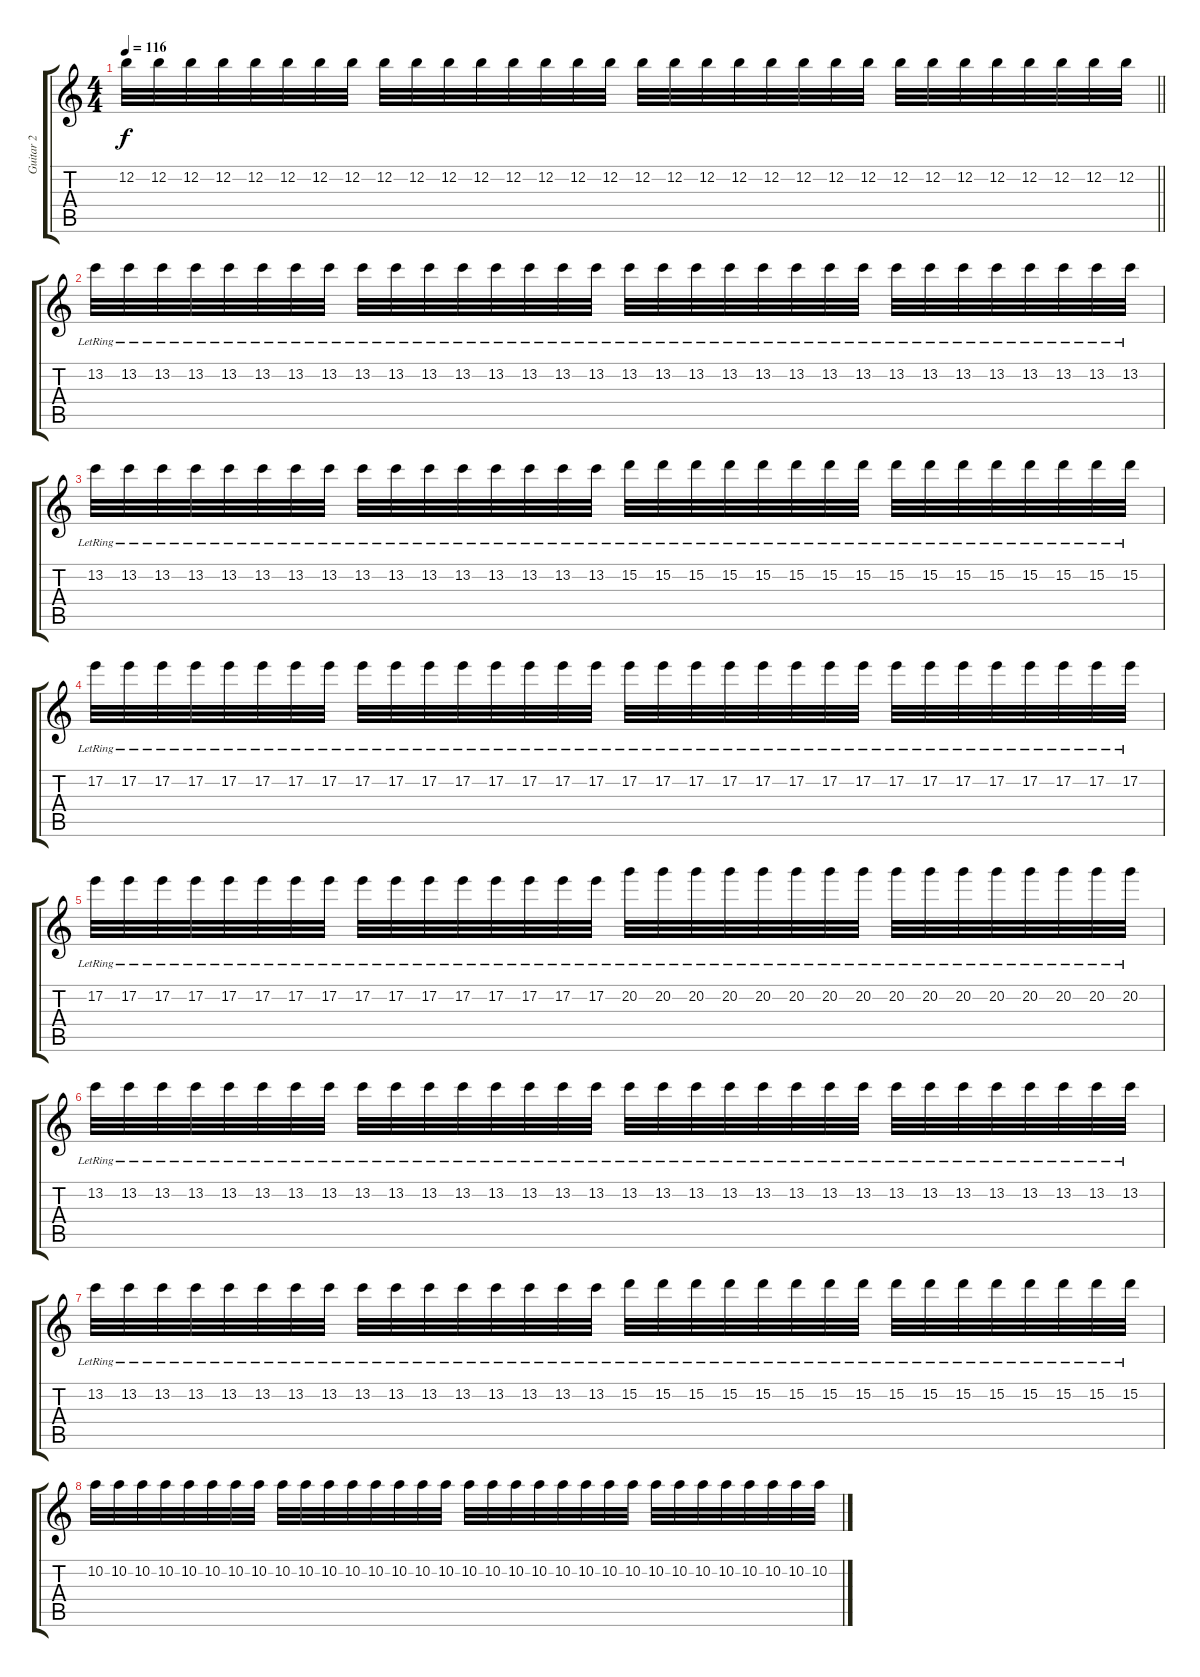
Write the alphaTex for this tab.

\track ("Guitar 2" "Guitar 2") {instrument distortionguitar}
\staff {score tabs}
\tuning (E4 B3 G3 D3 A2 D2) {hide}
\ts (4 4)
\tempo 116
\clef g2
\barLineRight lightlight
\ks c
12.2.32{dy f} 12.2.32 12.2.32 12.2.32 12.2.32 12.2.32 12.2.32 12.2.32 12.2.32 12.2.32 12.2.32 12.2.32 12.2.32 12.2.32 12.2.32 12.2.32 12.2.32 12.2.32 12.2.32 12.2.32 12.2.32 12.2.32 12.2.32 12.2.32 12.2.32 12.2.32 12.2.32 12.2.32 12.2.32 12.2.32 12.2.32 12.2.32 |
13.2{lr}.32 13.2{lr}.32 13.2{lr}.32 13.2{lr}.32 13.2{lr}.32 13.2{lr}.32 13.2{lr}.32 13.2{lr}.32 13.2{lr}.32 13.2{lr}.32 13.2{lr}.32 13.2{lr}.32 13.2{lr}.32 13.2{lr}.32 13.2{lr}.32 13.2{lr}.32 13.2{lr}.32 13.2{lr}.32 13.2{lr}.32 13.2{lr}.32 13.2{lr}.32 13.2{lr}.32 13.2{lr}.32 13.2{lr}.32 13.2{lr}.32 13.2{lr}.32 13.2{lr}.32 13.2{lr}.32 13.2{lr}.32 13.2{lr}.32 13.2{lr}.32 13.2{lr}.32 |
13.2{lr}.32 13.2{lr}.32 13.2{lr}.32 13.2{lr}.32 13.2{lr}.32 13.2{lr}.32 13.2{lr}.32 13.2{lr}.32 13.2{lr}.32 13.2{lr}.32 13.2{lr}.32 13.2{lr}.32 13.2{lr}.32 13.2{lr}.32 13.2{lr}.32 13.2{lr}.32 15.2{lr}.32 15.2{lr}.32 15.2{lr}.32 15.2{lr}.32 15.2{lr}.32 15.2{lr}.32 15.2{lr}.32 15.2{lr}.32 15.2{lr}.32 15.2{lr}.32 15.2{lr}.32 15.2{lr}.32 15.2{lr}.32 15.2{lr}.32 15.2{lr}.32 15.2{lr}.32 |
17.2{lr}.32 17.2{lr}.32 17.2{lr}.32 17.2{lr}.32 17.2{lr}.32 17.2{lr}.32 17.2{lr}.32 17.2{lr}.32 17.2{lr}.32 17.2{lr}.32 17.2{lr}.32 17.2{lr}.32 17.2{lr}.32 17.2{lr}.32 17.2{lr}.32 17.2{lr}.32 17.2{lr}.32 17.2{lr}.32 17.2{lr}.32 17.2{lr}.32 17.2{lr}.32 17.2{lr}.32 17.2{lr}.32 17.2{lr}.32 17.2{lr}.32 17.2{lr}.32 17.2{lr}.32 17.2{lr}.32 17.2{lr}.32 17.2{lr}.32 17.2{lr}.32 17.2{lr}.32 |
17.2{lr}.32 17.2{lr}.32 17.2{lr}.32 17.2{lr}.32 17.2{lr}.32 17.2{lr}.32 17.2{lr}.32 17.2{lr}.32 17.2{lr}.32 17.2{lr}.32 17.2{lr}.32 17.2{lr}.32 17.2{lr}.32 17.2{lr}.32 17.2{lr}.32 17.2{lr}.32 20.2{lr}.32 20.2{lr}.32 20.2{lr}.32 20.2{lr}.32 20.2{lr}.32 20.2{lr}.32 20.2{lr}.32 20.2{lr}.32 20.2{lr}.32 20.2{lr}.32 20.2{lr}.32 20.2{lr}.32 20.2{lr}.32 20.2{lr}.32 20.2{lr}.32 20.2{lr}.32 |
13.2{lr}.32 13.2{lr}.32 13.2{lr}.32 13.2{lr}.32 13.2{lr}.32 13.2{lr}.32 13.2{lr}.32 13.2{lr}.32 13.2{lr}.32 13.2{lr}.32 13.2{lr}.32 13.2{lr}.32 13.2{lr}.32 13.2{lr}.32 13.2{lr}.32 13.2{lr}.32 13.2{lr}.32 13.2{lr}.32 13.2{lr}.32 13.2{lr}.32 13.2{lr}.32 13.2{lr}.32 13.2{lr}.32 13.2{lr}.32 13.2{lr}.32 13.2{lr}.32 13.2{lr}.32 13.2{lr}.32 13.2{lr}.32 13.2{lr}.32 13.2{lr}.32 13.2{lr}.32 |
13.2{lr}.32 13.2{lr}.32 13.2{lr}.32 13.2{lr}.32 13.2{lr}.32 13.2{lr}.32 13.2{lr}.32 13.2{lr}.32 13.2{lr}.32 13.2{lr}.32 13.2{lr}.32 13.2{lr}.32 13.2{lr}.32 13.2{lr}.32 13.2{lr}.32 13.2{lr}.32 15.2{lr}.32 15.2{lr}.32 15.2{lr}.32 15.2{lr}.32 15.2{lr}.32 15.2{lr}.32 15.2{lr}.32 15.2{lr}.32 15.2{lr}.32 15.2{lr}.32 15.2{lr}.32 15.2{lr}.32 15.2{lr}.32 15.2{lr}.32 15.2{lr}.32 15.2{lr}.32 |
10.2.32 10.2.32 10.2.32 10.2.32 10.2.32 10.2.32 10.2.32 10.2.32 10.2.32 10.2.32 10.2.32 10.2.32 10.2.32 10.2.32 10.2.32 10.2.32 10.2.32 10.2.32 10.2.32 10.2.32 10.2.32 10.2.32 10.2.32 10.2.32 10.2.32 10.2.32 10.2.32 10.2.32 10.2.32 10.2.32 10.2.32 10.2.32
